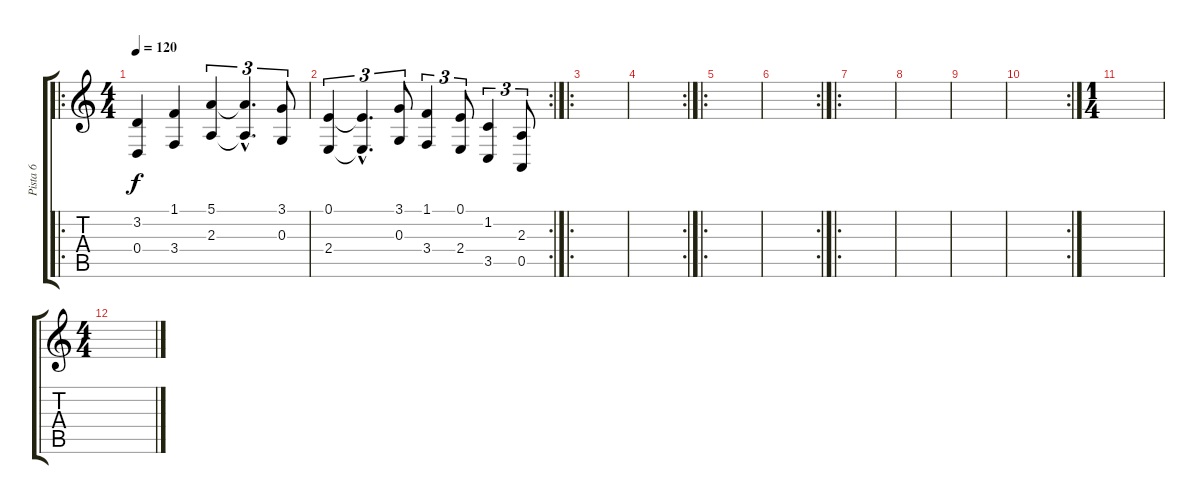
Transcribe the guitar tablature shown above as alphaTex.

\track ("Pista 6" "Pista 6") {instrument frenchhorn}
\staff {score tabs}
\tuning (E4 B3 G3 D3 A2 D2) {hide}
\ro
\ts (4 4)
\tempo 120
\clef g2
\ks c
(3.2 0.4).4{dy f} (1.1 3.4).4 (5.1 2.3).4{tu (3 2)} (5.1{hac t} 2.3{hac t}).4{d tu (3 2)} (3.1 0.3).8{tu (3 2)} |
\rc 2
(0.1 2.4).4{tu (3 2)} (0.1{hac t} 2.4{hac t}).4{d tu (3 2)} (3.1 0.3).8{tu (3 2)} (1.1 3.4).4{tu (3 2)} (0.1 2.4).8{tu (3 2)} (1.2 3.5).4{tu (3 2)} (2.3 0.5).8{tu (3 2)} |
\ro
|
\rc 2
|
\ro
|
\rc 2
|
\ro
|
|
|
\rc 2
|
\ts (1 4)
|
\ts (4 4)
